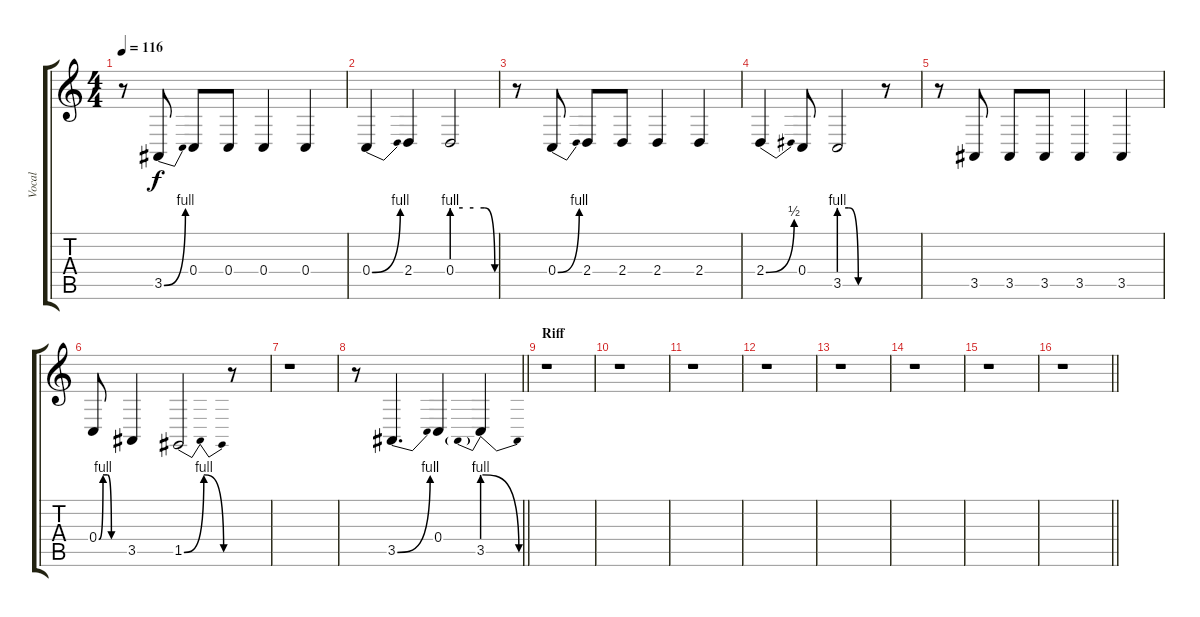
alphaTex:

\track ("Vocal" "Vocal") {instrument trumpet}
\staff {score tabs}
\tuning (D4 A3 F3 C3 G2 C2) {hide}
\ts (4 4)
\tempo 116
\clef g2
\ks c
r.8{dy f} 3.5{be (bend 0 0 60 4)}.8 0.4.8 0.4.8 0.4.4 0.4.4 |
0.4{be (bend 0 0 60 4)}.4 2.4.4 0.4{be (custom 0 4 15 4 30 4 45 4 60 0)}.2 |
r.8 0.4{be (bend 0 0 60 4)}.8 2.4.8 2.4.8 2.4.4 2.4.4 |
2.4{be (bend 0 0 60 2)}.4 0.4.8 3.5{be (custom 0 4 15 4 30 0 60 0)}.2 r.8 |
r.8 3.5.8 3.5.8 3.5.8 3.5.4 3.5.4 |
0.4{be (custom 0 0 10 4 20 4 30 0 60 0)}.8 3.5.4 1.5{be (bendrelease 0 0 15 4 45 4 60 0)}.2 r.8 |
r.1 |
\barLineRight lightlight
r.8 3.5{be (bend 0 0 60 4)}.4{d} 0.4.4 3.5{be (prebendrelease 0 4 60 0)}.4 |
\section ("" "Riff")
r.1 |
r.1 |
r.1 |
r.1 |
r.1 |
r.1 |
r.1 |
\barLineRight lightlight
r.1
